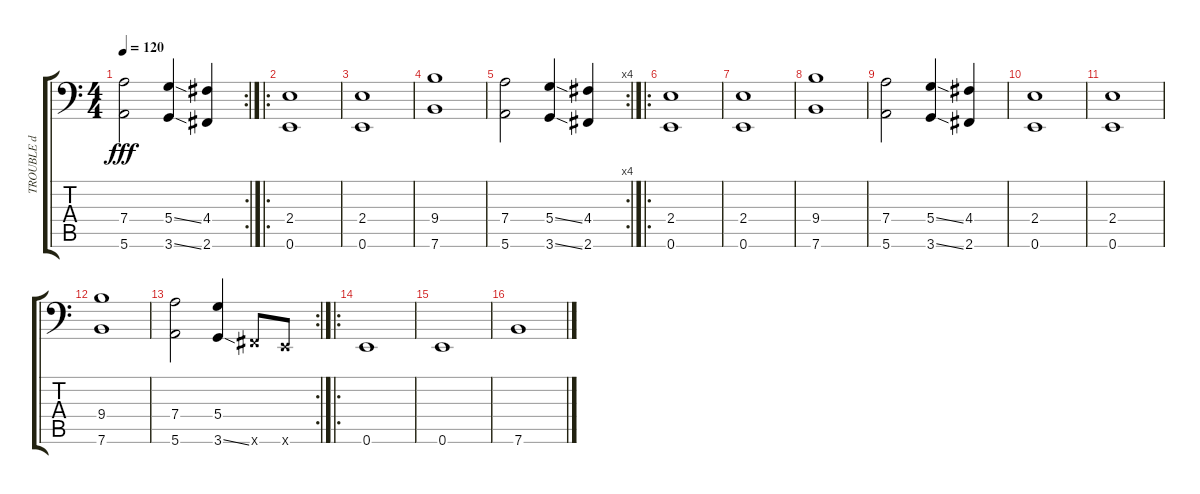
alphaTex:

\track ("TROUBLE d" "TROUBLE d") {instrument electricbassfinger}
\staff {score tabs}
\tuning (E3 B2 G2 D2 A1 E1) {hide}
\rc 2
\ts (4 4)
\tempo 120
\clef f4
\ks c
(7.4 5.6).2{dy fff} (5.4{ss} 3.6{ss}).4 (4.4 2.6).4 |
\ro
(2.4 0.6).1 |
(2.4 0.6).1 |
(9.4 7.6).1 |
\rc 4
(7.4 5.6).2 (5.4{ss} 3.6{ss}).4 (4.4 2.6).4 |
\ro
(2.4 0.6).1 |
(2.4 0.6).1 |
(9.4 7.6).1 |
(7.4 5.6).2 (5.4{ss} 3.6{ss}).4 (4.4 2.6).4 |
(2.4 0.6).1 |
(2.4 0.6).1 |
(9.4 7.6).1 |
\rc 2
(7.4 5.6).2 (5.4 3.6{ss}).4 2.6{x}.8 0.6{x}.8 |
\ro
0.6.1 |
0.6.1 |
7.6.1
